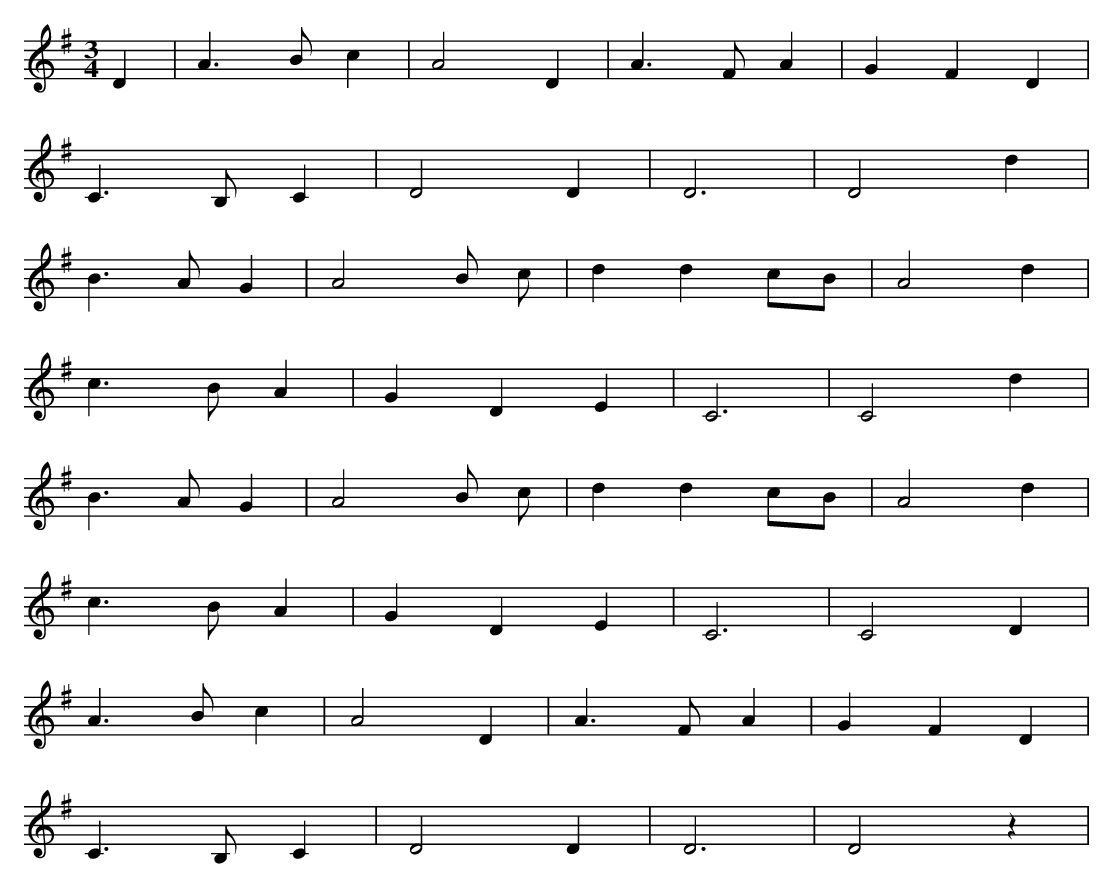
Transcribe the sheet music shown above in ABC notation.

X:1
M:3/4
K:G
D2|A3 B c2|A4 D2|A3 F A2|G2 F2 D2|
C3 B, C2|D4 D2|D6|D4 d2|
B3 A G2|A4 B c|d2 d2 cB|A4 d2|
c3 B A2|G2 D2 E2|C6|C4 d2|
B3 A G2|A4 B c|d2 d2 cB|A4 d2|
c3 B A2|G2 D2 E2|C6|C4 D2|
A3 B c2|A4 D2|A3 F A2|G2 F2 D2|
C3 B, C2|D4 D2|D6|D4 z2|
